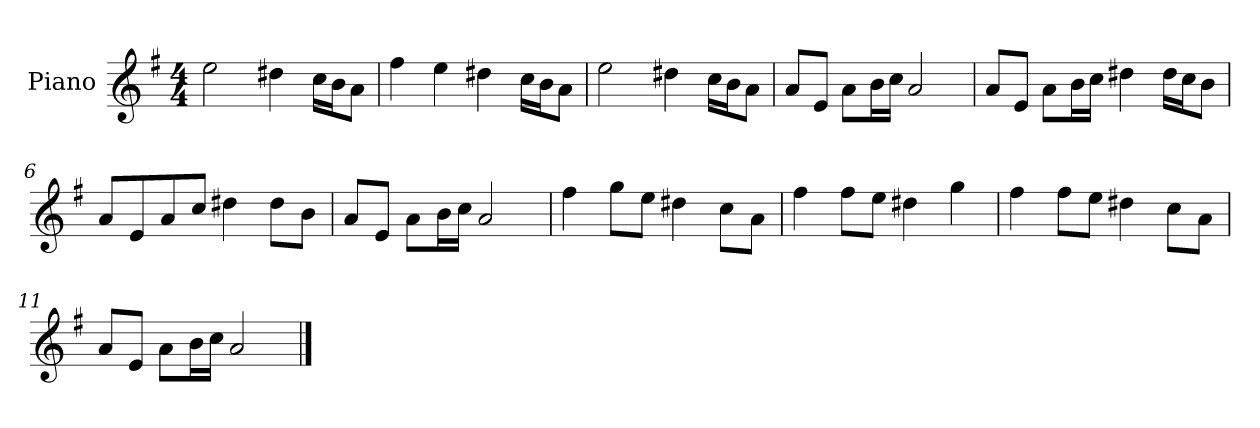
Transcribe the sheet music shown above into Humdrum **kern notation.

**kern
*part1
*staff1
*I"Piano
*I'P-no
*clefG2
*k[f#]
*M4/4
*MM90
=1
2ee\
4dd#X\
16cc\LL
16b\J
8a\J
=2
4ff#\
4ee\
4dd#X\
16cc\LL
16b\J
8a\J
=3
2ee\
4dd#X\
16cc\LL
16b\J
8a\J
=4
8a/L
8e/J
8a\L
16b\L
16cc\JJ
2a/
=5
8a/L
8e/J
8a\L
16b\L
16cc\JJ
4dd#X\
16dd#\LL
16cc\J
8b\J
!!LO:LB:g=z
=6
8a/L
8e/
8a/
8cc/J
4dd#X\
8dd#\L
8b\J
=7
8a/L
8e/J
8a\L
16b\L
16cc\JJ
2a/
=8
4ff#\
8gg\L
8ee\J
4dd#X\
8cc\L
8a\J
=9
4ff#\
8ff#\L
8ee\J
4dd#X\
4gg\
=10
4ff#\
8ff#\L
8ee\J
4dd#X\
8cc\L
8a\J
=11
8a/L
8e/J
8a\L
16b\L
16cc\JJ
2a/
==
*-
